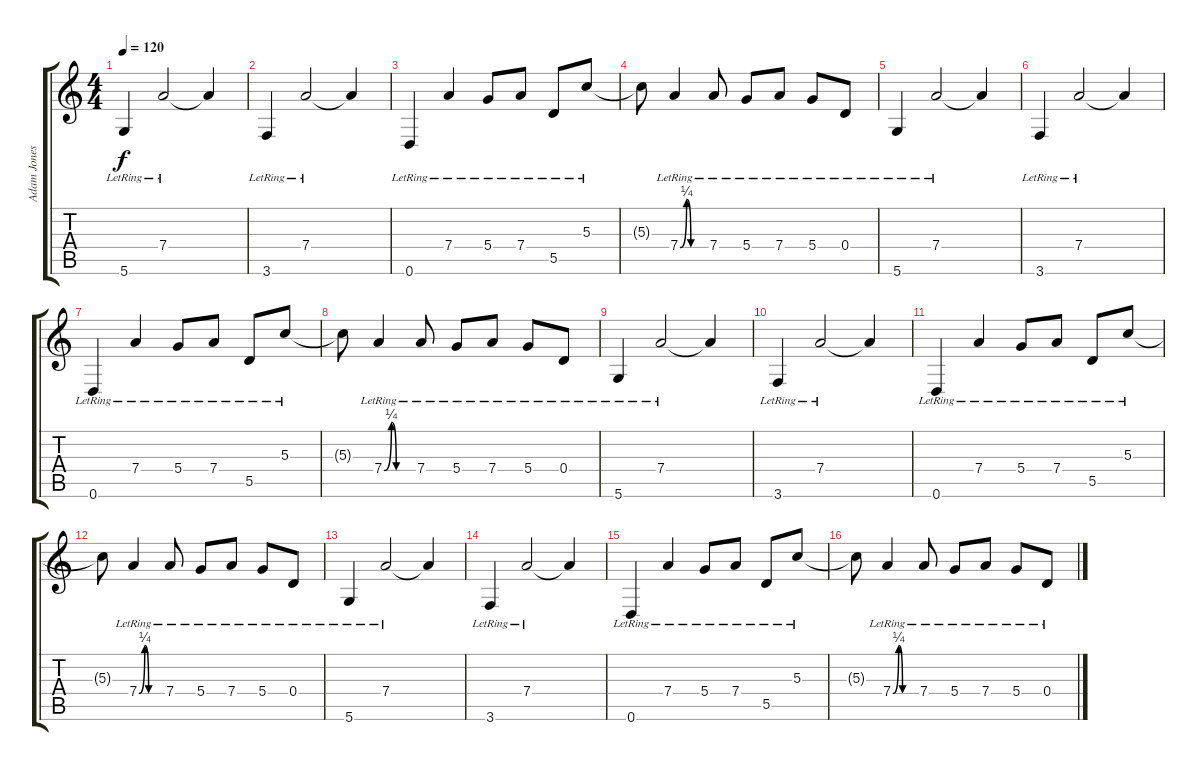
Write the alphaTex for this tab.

\track ("Adam Jones [acoustic]" "Adam Jones") {instrument acousticguitarsteel}
\staff {score tabs}
\tuning (E4 B3 G3 D3 A2 D2) {hide}
\ts (4 4)
\tempo 120
\clef g2
\ks c
5.6{lr}.4{dy f} 7.4{lr}.2 7.4{t}.4 |
3.6{lr}.4 7.4{lr}.2 7.4{t}.4 |
0.6{lr}.4 7.4{lr}.4 5.4{lr}.8 7.4{lr}.8 5.5{lr}.8 5.3{lr}.8 |
5.3{t}.8 7.4{be (custom 0 0 15 1 25 0 60 0) lr}.4 7.4{lr}.8 5.4{lr}.8 7.4{lr}.8 5.4{lr}.8 0.4{lr}.8 |
5.6{lr}.4 7.4{lr}.2 7.4{t}.4 |
3.6{lr}.4 7.4{lr}.2 7.4{t}.4 |
0.6{lr}.4 7.4{lr}.4 5.4{lr}.8 7.4{lr}.8 5.5{lr}.8 5.3{lr}.8 |
5.3{t}.8 7.4{be (custom 0 0 15 1 25 0 60 0) lr}.4 7.4{lr}.8 5.4{lr}.8 7.4{lr}.8 5.4{lr}.8 0.4{lr}.8 |
5.6{lr}.4 7.4{lr}.2 7.4{t}.4 |
3.6{lr}.4 7.4{lr}.2 7.4{t}.4 |
0.6{lr}.4 7.4{lr}.4 5.4{lr}.8 7.4{lr}.8 5.5{lr}.8 5.3{lr}.8 |
5.3{t}.8 7.4{be (custom 0 0 15 1 25 0 60 0) lr}.4 7.4{lr}.8 5.4{lr}.8 7.4{lr}.8 5.4{lr}.8 0.4{lr}.8 |
5.6{lr}.4 7.4{lr}.2 7.4{t}.4 |
3.6{lr}.4 7.4{lr}.2 7.4{t}.4 |
0.6{lr}.4 7.4{lr}.4 5.4{lr}.8 7.4{lr}.8 5.5{lr}.8 5.3{lr}.8 |
5.3{t}.8 7.4{be (custom 0 0 15 1 25 0 60 0) lr}.4 7.4{lr}.8 5.4{lr}.8 7.4{lr}.8 5.4{lr}.8 0.4{lr}.8
